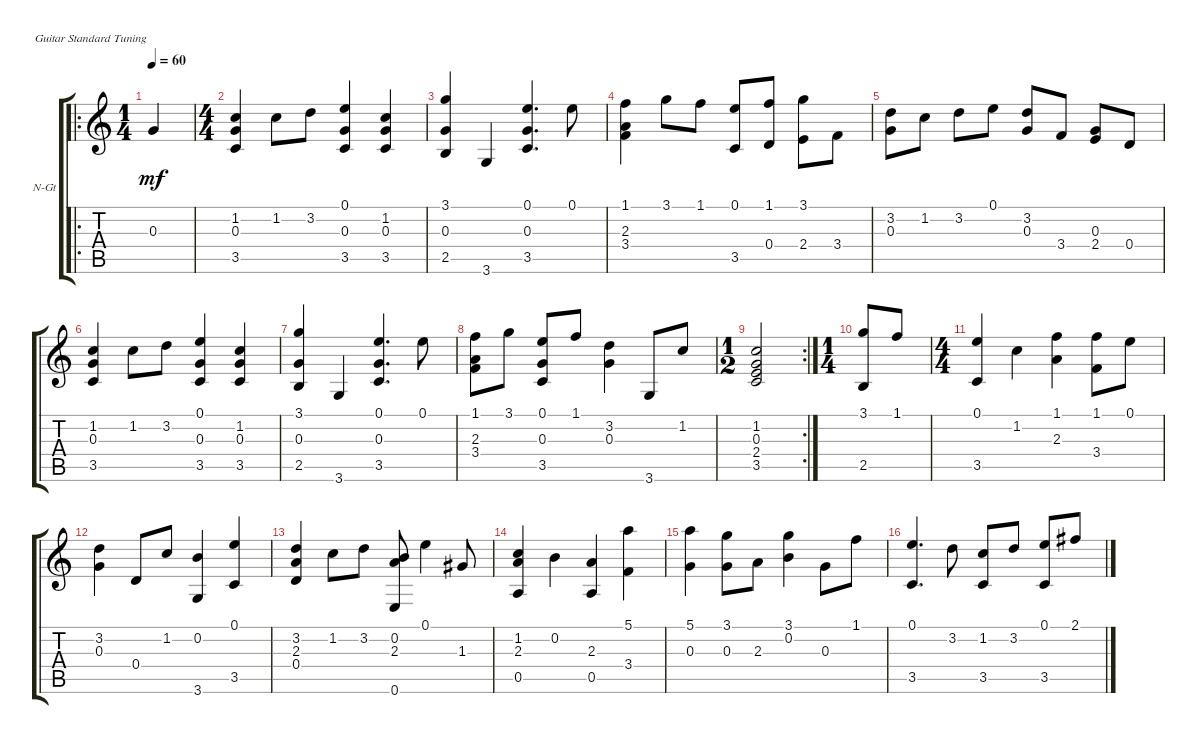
\defaultSystemsLayout 4
\bracketExtendMode groupsimilarinstruments
\firstSystemTrackNameOrientation horizontal
\otherSystemsTrackNameOrientation horizontal
\track ("Nylon Guitar" "N-Gt") {instrument acousticguitarnylon}
\staff {score tabs}
\tuning (E4 B3 G3 D3 A2 E2)
\ro
\ts (1 4)
\tempo 60
\clef g2
\ks c
0.3.4{dy mf instrument acousticguitarnylon} |
\ts (4 4)
(3.5 0.3 1.2).4 1.2.8 3.2.8 (0.1 0.3 3.5).4 (3.5 0.3 1.2).4 |
(3.1 0.3 2.5).4 3.6.4 (0.1 0.3 3.5).4{d} 0.1.8 |
(1.1 2.3 3.4).4 3.1.8 1.1.8 (0.1 3.5).8 (1.1 0.4).8 (3.1 2.4).8 3.4.8 |
(3.2 0.3).8 1.2.8 3.2.8 0.1.8 (3.2 0.3).8 3.4.8 (0.3 2.4).8 0.4.8 |
(3.5 0.3 1.2).4 1.2.8 3.2.8 (0.1 0.3 3.5).4 (3.5 0.3 1.2).4 |
(3.1 0.3 2.5).4 3.6.4 (0.1 0.3 3.5).4{d} 0.1.8 |
(1.1 2.3 3.4).8 3.1.8 (0.1 0.3 3.5).8 1.1.8 (3.2 0.3).4 3.6.8 1.2.8 |
\rc 2
\ts (1 2)
(3.5 2.4 0.3 1.2).2 |
\ts (1 4)
(3.1 2.5).8 1.1.8 |
\ts (4 4)
(0.1 3.5).4 1.2.4 (1.1 2.3).4 (1.1 3.4).8 0.1.8 |
(3.2 0.3).4 0.4.8 1.2.8 (0.2 3.6).4 (0.1 3.5).4 |
(3.2 2.3 0.4).4 1.2.8 3.2.8 (0.2 2.3 0.6).8 0.1.4 1.3.8 |
(1.2 2.3 0.5).4 0.2.4 (2.3 0.5).4 (5.1 3.4).4 |
(5.1 0.3).4 (3.1 0.3).8 2.3.8 (0.2 3.1).4 0.3.8 1.1.8 |
(0.1 3.5).4{d} 3.2.8 (1.2 3.5).8 3.2.8 (3.5 0.1).8 2.1.8
